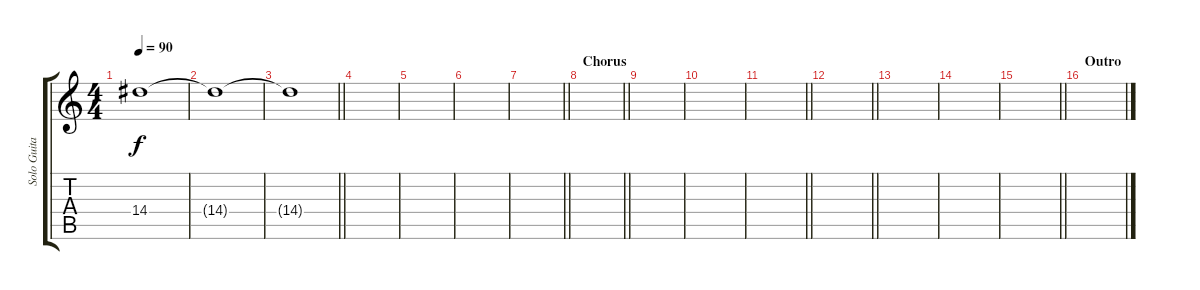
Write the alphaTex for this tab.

\track ("Solo Guitar" "Solo Guita") {instrument acousticguitarsteel}
\staff {score tabs}
\tuning (Eb4 B3 Gb3 Db3 Ab2 Eb2) {hide}
\ts (4 4)
\tempo 90
\clef g2
\ks c
14.4{t}.1{dy f} |
14.4{t}.1 |
\barLineRight lightlight
14.4{t}.1 |
|
|
|
\barLineRight lightlight
|
\section ("" "Chorus")
\barLineRight lightlight
|
|
|
\barLineRight lightlight
|
\barLineRight lightlight
|
|
|
\barLineRight lightlight
|
\section ("" "Outro")
